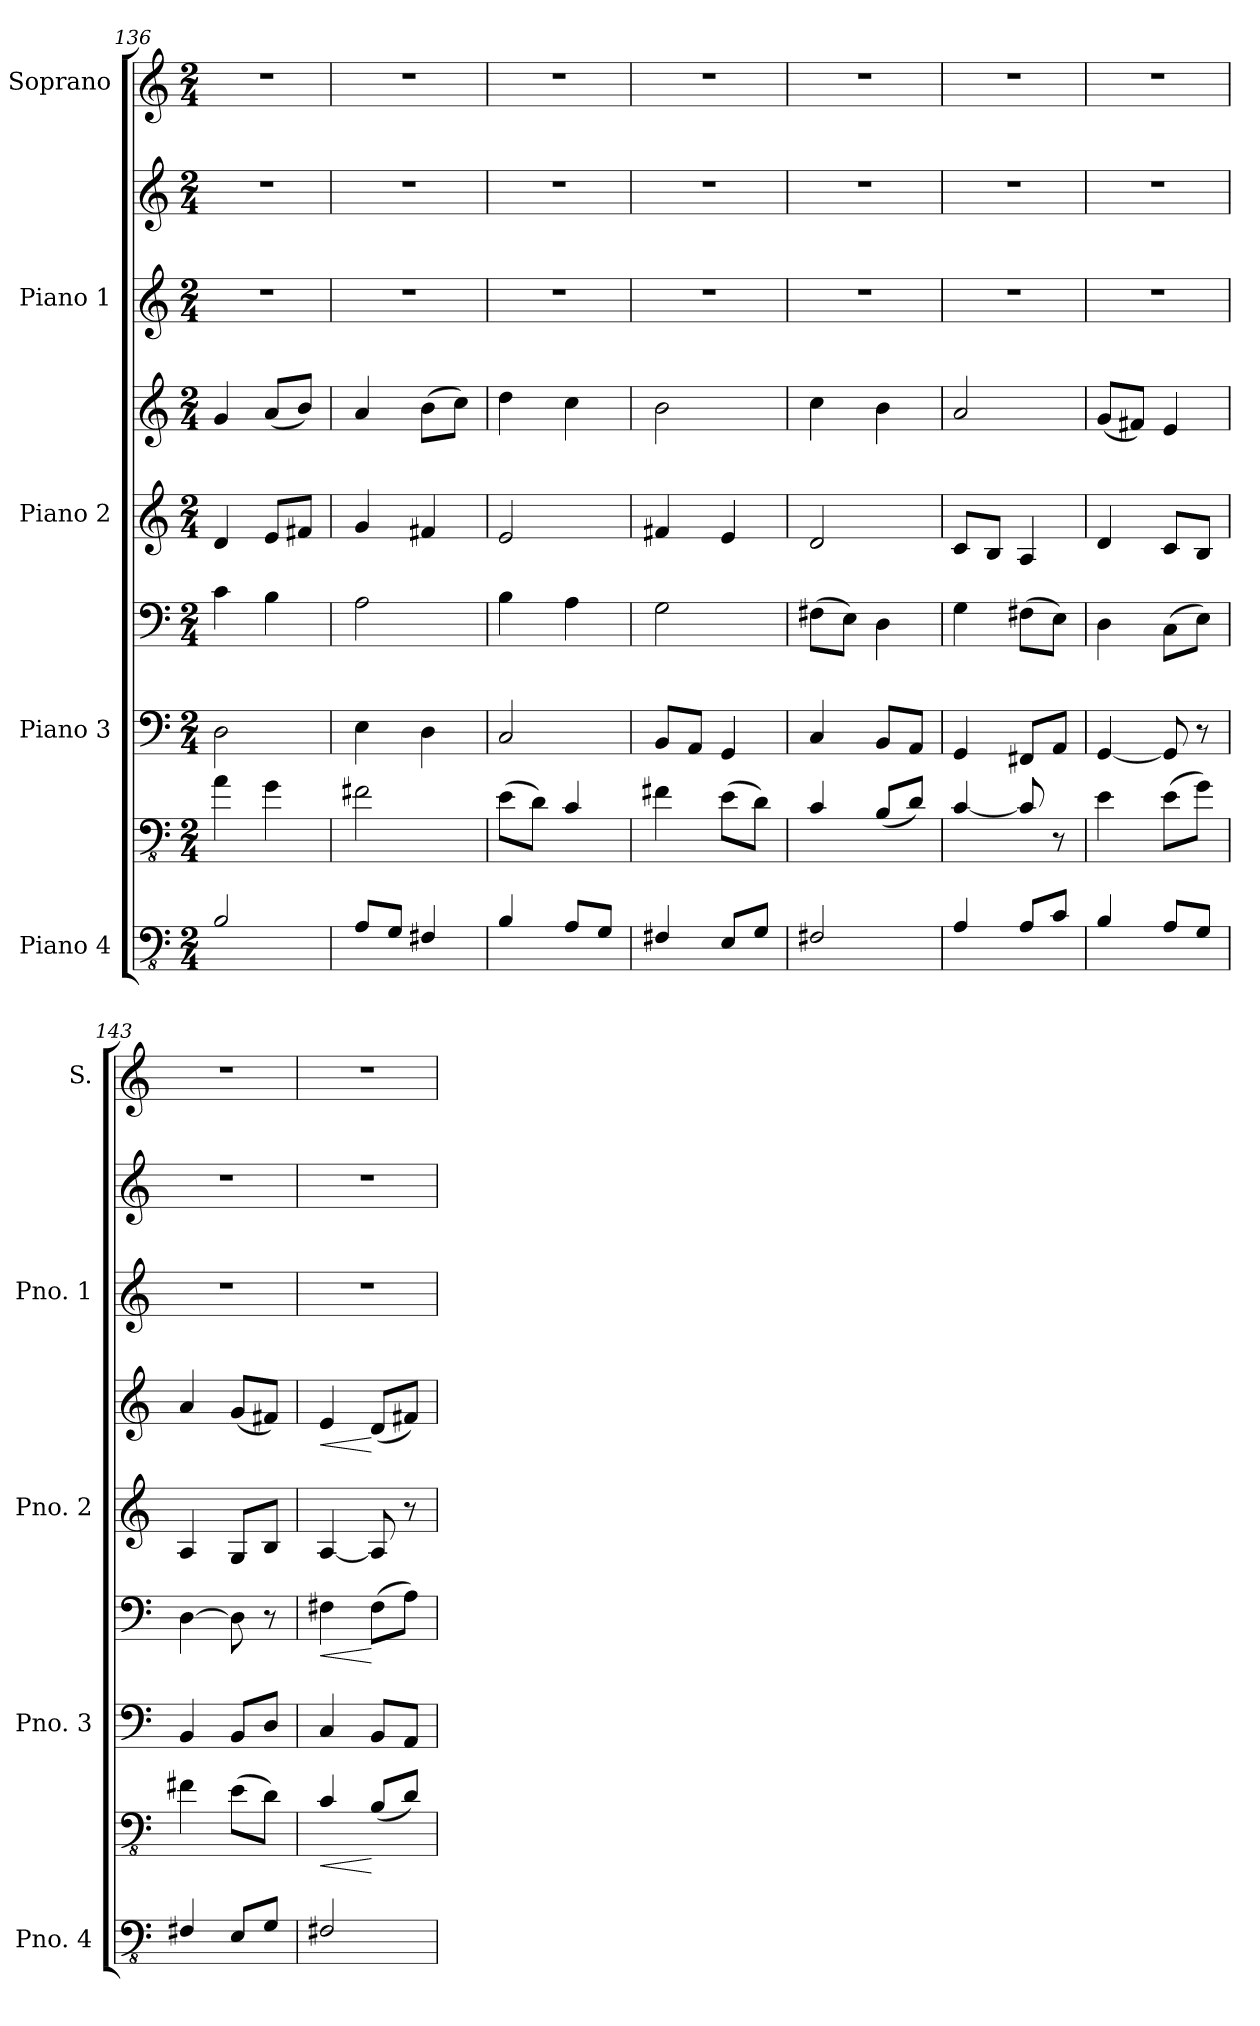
**kern	**kern	**dynam	**kern	**kern	**dynam	**kern	**kern	**dynam	**kern	**kern	**kern
*part5	*part5	*part5	*part4	*part4	*part4	*part3	*part3	*part3	*part2	*part2	*part1
*staff9	*staff8	*staff8/9	*staff7	*staff6	*staff6/7	*staff5	*staff4	*staff4/5	*staff3	*staff2	*staff1
*I"Piano 4	*	*	*I"Piano 3	*	*	*I"Piano 2	*	*	*I"Piano 1	*	*I"Soprano
*I'Pno. 4	*	*	*I'Pno. 3	*	*	*I'Pno. 2	*	*	*I'Pno. 1	*	*I'S.
*clefFv4	*clefFv4	*	*clefF4	*clefF4	*	*clefG2	*clefG2	*	*clefG2	*clefG2	*clefG2
*ITrd7c12	*ITrd7c12	*	*	*	*	*	*	*	*	*	*
*k[]	*k[]	*	*k[]	*k[]	*	*k[]	*k[]	*	*k[]	*k[]	*k[]
*C:	*C:	*	*C:	*C:	*	*C:	*C:	*	*C:	*C:	*C:
*M2/4	*M2/4	*	*M2/4	*M2/4	*	*M2/4	*M2/4	*	*M2/4	*M2/4	*M2/4
=136	=136	=136	=136	=136	=136	=136	=136	=136	=136	=136	=136
2BBB/	4AA\	.	2D\	4c\	.	4d/	4g/	.	2r	2r	2r
.	4GG\	.	.	4B\	.	8e/L	(8a/L	.	.	.	.
.	.	.	.	.	.	8f#X/J	8b/J)	.	.	.	.
=137	=137	=137	=137	=137	=137	=137	=137	=137	=137	=137	=137
8AAA/L	2FF#X\	.	4E\	2A\	.	4g/	4a/	.	2r	2r	2r
8GGG/J	.	.	.	.	.	.	.	.	.	.	.
4FFF#X/	.	.	4D\	.	.	4f#X/	(8b\L	.	.	.	.
.	.	.	.	.	.	.	8cc\J)	.	.	.	.
=138	=138	=138	=138	=138	=138	=138	=138	=138	=138	=138	=138
4BBB/	(8EE\L	.	2C/	4B\	.	2e/	4dd\	.	2r	2r	2r
.	8DD\J)	.	.	.	.	.	.	.	.	.	.
8AAA/L	4CC/	.	.	4A\	.	.	4cc\	.	.	.	.
8GGG/J	.	.	.	.	.	.	.	.	.	.	.
!!LO:PB:g=z
=139	=139	=139	=139	=139	=139	=139	=139	=139	=139	=139	=139
4FFF#X/	4FF#X\	.	8BB/L	2G\	.	4f#X/	2b\	.	2r	2r	2r
.	.	.	8AA/J	.	.	.	.	.	.	.	.
8EEE/L	(8EE\L	.	4GG/	.	.	4e/	.	.	.	.	.
8GGG/J	8DD\J)	.	.	.	.	.	.	.	.	.	.
=140	=140	=140	=140	=140	=140	=140	=140	=140	=140	=140	=140
2FFF#X/	4CC/	.	4C/	(8F#X\L	.	2d/	4cc\	.	2r	2r	2r
.	.	.	.	8E\J)	.	.	.	.	.	.	.
.	(8BBB/L	.	8BB/L	4D\	.	.	4b\	.	.	.	.
.	8DD/J)	.	8AA/J	.	.	.	.	.	.	.	.
=141	=141	=141	=141	=141	=141	=141	=141	=141	=141	=141	=141
4AAA/	[<4CC/	.	4GG/	4G\	.	8c/L	2a/	.	2r	2r	2r
.	.	.	.	.	.	8B/J	.	.	.	.	.
8AAA/L	8CC/]	.	8FF#X/L	(8F#X\L	.	4A/	.	.	.	.	.
8CC/J	8r	.	8AA/J	8E\J)	.	.	.	.	.	.	.
=142	=142	=142	=142	=142	=142	=142	=142	=142	=142	=142	=142
4BBB/	4EE\	.	[<4GG/	4D\	.	4d/	(8g/L	.	2r	2r	2r
.	.	.	.	.	.	.	8f#X/J)	.	.	.	.
8AAA/L	(8EE\L	.	8GG/]	(8C\L	.	8c/L	4e/	.	.	.	.
8GGG/J	8GG\J)	.	8r	8E\J)	.	8B/J	.	.	.	.	.
=143	=143	=143	=143	=143	=143	=143	=143	=143	=143	=143	=143
4FFF#X/	4FF#X\	.	4BB/	[>4D\	.	4A/	4a/	.	2r	2r	2r
8EEE/L	(8EE\L	.	8BB/L	8D\]	.	8G/L	(8g/L	.	.	.	.
8GGG/J	8DD\J)	.	8D/J	8r	.	8B/J	8f#X/J)	.	.	.	.
=144	=144	=144	=144	=144	=144	=144	=144	=144	=144	=144	=144
!	!	!LO:HP:b	!	!	!LO:HP:b	!	!	!LO:HP:b	!	!	!
2FFF#X/	4CC/	<	4C/	4F#X\	<	[<4A/	4e/	<	2r	2r	2r
.	(8BBB/L	[	8BB/L	(8F#\L	[	8A/]	(8d/L	[	.	.	.
.	8DD/J)	.	8AA/J	8A\J)	.	8r	8f#X/J)	.	.	.	.
=	=	=	=	=	=	=	=	=	=	=	=
*-	*-	*-	*-	*-	*-	*-	*-	*-	*-	*-	*-
